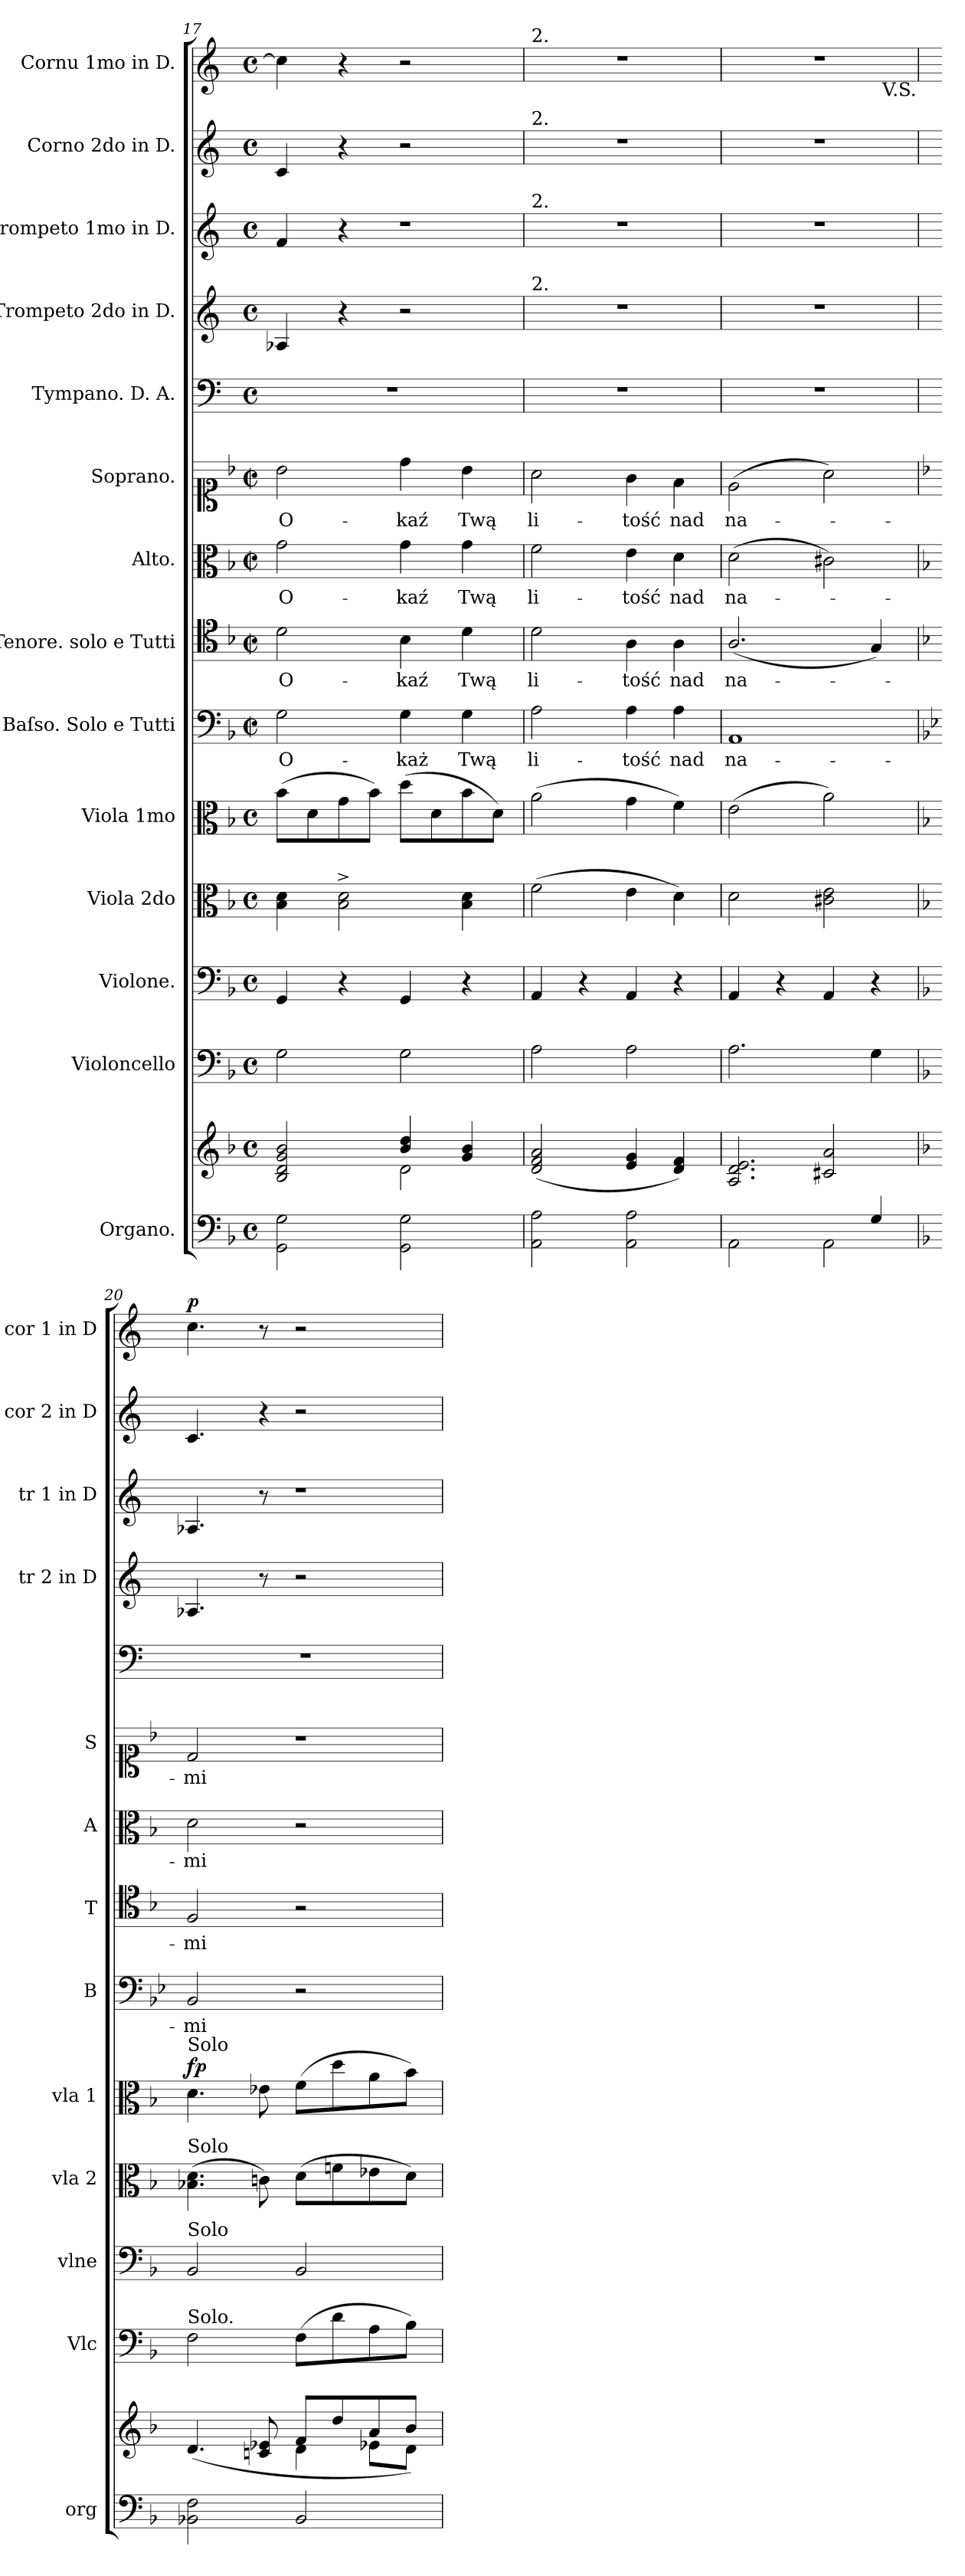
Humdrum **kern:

**kern	**kern	**kern	**kern	**kern	**kern	**dynam	**kern	**text	**kern	**text	**kern	**text	**kern	**text	**kern	**kern	**kern	**kern	**kern	**dynam
*part14	*part14	*part13	*part12	*part11	*part10	*part10	*part9	*part9	*part8	*part8	*part7	*part7	*part6	*part6	*part5	*part4	*part3	*part2	*part1	*part1
*staff15	*staff14	*staff13	*staff12	*staff11	*staff10	*staff10	*staff9	*staff9	*staff8	*staff8	*staff7	*staff7	*staff6	*staff6	*staff5	*staff4	*staff3	*staff2	*staff1	*staff1
*I"Organo.	*	*I"Violoncello	*I"Violone.	*I"Viola 2do	*I"Viola 1mo	*	*I"Baſso. Solo e Tutti	*	*I"Tenore. solo e Tutti	*	*I"Alto.	*	*I"Soprano.	*	*I"Tympano. D. A.	*I"Trompeto 2do in D.	*I"Trompeto 1mo in D.	*I"Corno 2do in D.	*I"Cornu 1mo in D.	*
*I'org	*	*I'Vlc	*I'vlne	*I'vla 2	*I'vla 1	*	*I'B	*	*I'T	*	*I'A	*	*I'S	*	*	*I'tr 2 in D	*I'tr 1 in D	*I'cor 2 in D	*I'cor 1 in D	*
*clefF4	*clefG2	*clefF4	*clefF4	*clefC3	*clefC3	*	*clefF4	*	*clefC4	*	*clefC3	*	*clefC1	*	*clefF4	*clefG2	*clefG2	*clefG2	*clefG2	*
*	*	*	*	*	*	*	*	*	*	*	*	*	*	*	*	*ITrd-1c-2	*ITrd-1c-2	*ITrd6c10	*ITrd6c10	*
*k[b-]	*k[b-]	*k[b-]	*k[b-]	*k[b-]	*k[b-]	*	*k[b-]	*	*k[b-]	*	*k[b-]	*	*k[b-]	*	*k[]	*k[f#c#]	*k[f#c#]	*k[f#c#]	*k[f#c#]	*
*M4/4	*M4/4	*M4/4	*M4/4	*M4/4	*M4/4	*	*M4/4	*	*M4/4	*	*M4/4	*	*M4/4	*	*M4/4	*M4/4	*M4/4	*M4/4	*M4/4	*
*met(c)	*met(c)	*met(c)	*met(c)	*met(c)	*met(c)	*	*met(c|)	*	*met(c|)	*	*met(c|)	*	*met(c|)	*	*met(c)	*met(c)	*met(c)	*met(c)	*met(c)	*
=17	=17	=17	=17	=17	=17	=17	=17	=17	=17	=17	=17	=17	=17	=17	=17	=17	=17	=17	=17	=17
*	*^	*	*	*	*	*	*	*	*	*	*	*	*	*	*	*	*	*	*	*
2GG\ 2G\	2B-/ 2d/ 2g/ 2b-/	2ryy	2G\	4GG/	4B-\ 4d\	(8b-\L	.	2G\	O-	2d\	O-	2g\	O-	2b-\	O-	1r	4B-X/	4g/	4D/	4d\]	.
.	.	.	.	.	.	8d\	.	.	.	.	.	.	.	.	.	.	.	.	.	.	.
.	.	.	.	4r	2B-^\ 2d^\	8g\	.	.	.	.	.	.	.	.	.	.	4r	4r	4r	4r	.
.	.	.	.	.	.	8b-\J)	.	.	.	.	.	.	.	.	.	.	.	.	.	.	.
!	!	!	!	!	!	!	!	!	!	!	!	!	!	!	!	!	!	!LO:N:vis=1	!	!	!
2GG\ 2G\	4b-/ 4dd/	2d\	2G\	4GG/	.	(8dd\L	.	4G\	-każ	4B-\	-kaź	4g\	-kaź	4dd\	-kaź	.	2r	2r	2r	2r	.
.	.	.	.	.	.	8d\	.	.	.	.	.	.	.	.	.	.	.	.	.	.	.
.	4g/ 4b-/	.	.	4r	4B-\ 4d\	8b-\	.	4G\	Twą	4d\	Twą	4g\	Twą	4b-\	Twą	.	.	.	.	.	.
.	.	.	.	.	.	8d\J)	.	.	.	.	.	.	.	.	.	.	.	.	.	.	.
*	*v	*v	*	*	*	*	*	*	*	*	*	*	*	*	*	*	*	*	*	*	*
=18	=18	=18	=18	=18	=18	=18	=18	=18	=18	=18	=18	=18	=18	=18	=18	=18	=18	=18	=18	=18
!	!	!	!	!	!	!	!	!	!	!	!	!	!	!	!	!	!	!	!LO:TX:a:t=2.	!
!	!	!	!	!	!	!	!	!	!	!	!	!	!	!	!	!	!	!LO:TX:a:t=2.	!	!
!	!	!	!	!	!	!	!	!	!	!	!	!	!	!	!	!	!LO:TX:a:t=2.	!	!	!
!	!	!	!	!	!	!	!	!	!	!	!	!	!	!	!	!LO:TX:a:t=2.	!	!	!	!
2AA\ 2A\	(>2d/ 2f/ 2a/	2A\	4AA/	(2f\	(2a\	.	2A\	li-	2d\	li-	2f\	li-	2a\	li-	1r	1r	1r	1r	1r	.
.	.	.	4r	.	.	.	.	.	.	.	.	.	.	.	.	.	.	.	.	.
2AA\ 2A\	4e/ 4g/	2A\	4AA/	4e\	4g\	.	4A\	-tość	4A\	-tość	4e\	-tość	4g\	-tość	.	.	.	.	.	.
.	4d/ 4f/)	.	4r	4d\)	4f\)	.	4A\	nad	4A\	nad	4d\	nad	4f\	nad	.	.	.	.	.	.
=19	=19	=19	=19	=19	=19	=19	=19	=19	=19	=19	=19	=19	=19	=19	=19	=19	=19	=19	=19	=19
*^	*	*	*	*	*	*	*	*	*	*	*	*	*	*	*	*	*	*	*	*
!	!	!LO:N:vis=2.	!	!	!	!	!	!	!	!	!	!	!	!	!	!	!	!	!	!	!
2.ryy	2AA\	2A/ 2d/ 2e/	2.A\	4AA/	2d\	(2e\	.	1AA	na-	(2.A/	na-	(2d\	na-	(2e\	na-	1r	1r	1r	1r	1r	.
.	.	.	.	4r	.	.	.	.	.	.	.	.	.	.	.	.	.	.	.	.	.
.	2AA\	2c#X/ 2a/	.	4AA/	2c#X\ 2e\	2a\)	.	.	.	.	.	2c#X\)	.	2a\)	.	.	.	.	.	.	.
4G/	.	.	4G\	4r	.	.	.	.	.	4G/)	.	.	.	.	.	.	.	.	.	.	.
*v	*v	*	*	*	*	*	*	*	*	*	*	*	*	*	*	*	*	*	*	*	*
!	!	!	!	!	!	!	!	!	!	!	!	!	!	!	!	!	!	!	!LO:TX:b:rj:t=V.S.	!
=20	=20	=20	=20	=20	=20	=20	=20	=20	=20	=20	=20	=20	=20	=20	=20	=20	=20	=20	=20	=20
*	*	*	*	*	*	*	*k[b-e-]	*	*	*	*	*	*	*	*	*	*	*	*	*
*	*	*	*	*	*	*	*B-:	*	*	*	*	*	*	*	*	*	*	*	*	*
*	*^	*	*	*	*	*	*	*	*	*	*	*	*	*	*	*	*	*	*	*
!	!	!	!	!	!	!LO:TX:a:t=Solo	!	!	!	!	!	!	!	!	!	!	!	!	!	!	!
!	!	!	!	!	!LO:TX:a:t=Solo	!	!	!	!	!	!	!	!	!	!	!	!	!	!	!	!
!	!	!	!	!LO:TX:a:t=Solo	!	!	!	!	!	!	!	!	!	!	!	!	!	!	!	!	!
!	!	!	!LO:TX:a:t=Solo.	!	!	!	!	!	!	!	!	!	!	!	!	!	!	!	!	!	!
!	!	!	!	!	!	!	!LO:DY:a	!	!	!	!	!	!	!	!	!	!	!	!	!	!LO:DY:a
2BB-X\ 2F\	(>4.d/	2ryy	2F\	2BB-/	(4.B-X\ 4.d\	4.d\	fp	2BB-/	-mi	2F/	-mi	2d\	-mi	2d/	-mi	1r	4.B-X/	4.B-X/	4.D/	4.d\	p
!	!	!	!	!	!	!	!	!	!	!	!	!	!	!	!	!	!	!	!LO:N:vis=4	!	!
.	8cn/ 8e-X/	.	.	.	8cn\)	8e-X\	.	.	.	.	.	.	.	.	.	.	8r	8r	8r	8r	.
!	!	!	!	!	!	!	!	!	!	!	!	!	!	!LO:N:vis=1	!	!	!	!LO:N:vis=1	!	!	!
2BB-/	8f/L	4d\	(8F\L	2BB-/	(8d\L	(8f\L	.	2r	.	2r	.	2r	.	2r	.	.	2r	2r	2r	2r	.
.	8dd/	.	8d\	.	8fn\	8dd\	.	.	.	.	.	.	.	.	.	.	.	.	.	.	.
.	8a/	8e-X\L	8A\	.	8e-X\	8a\	.	.	.	.	.	.	.	.	.	.	.	.	.	.	.
.	8b-/J)	8d\J	8B-\J)	.	8d\J)	8b-\J)	.	.	.	.	.	.	.	.	.	.	.	.	.	.	.
*	*v	*v	*	*	*	*	*	*	*	*	*	*	*	*	*	*	*	*	*	*	*
=	=	=	=	=	=	=	=	=	=	=	=	=	=	=	=	=	=	=	=	=
*-	*-	*-	*-	*-	*-	*-	*-	*-	*-	*-	*-	*-	*-	*-	*-	*-	*-	*-	*-	*-
